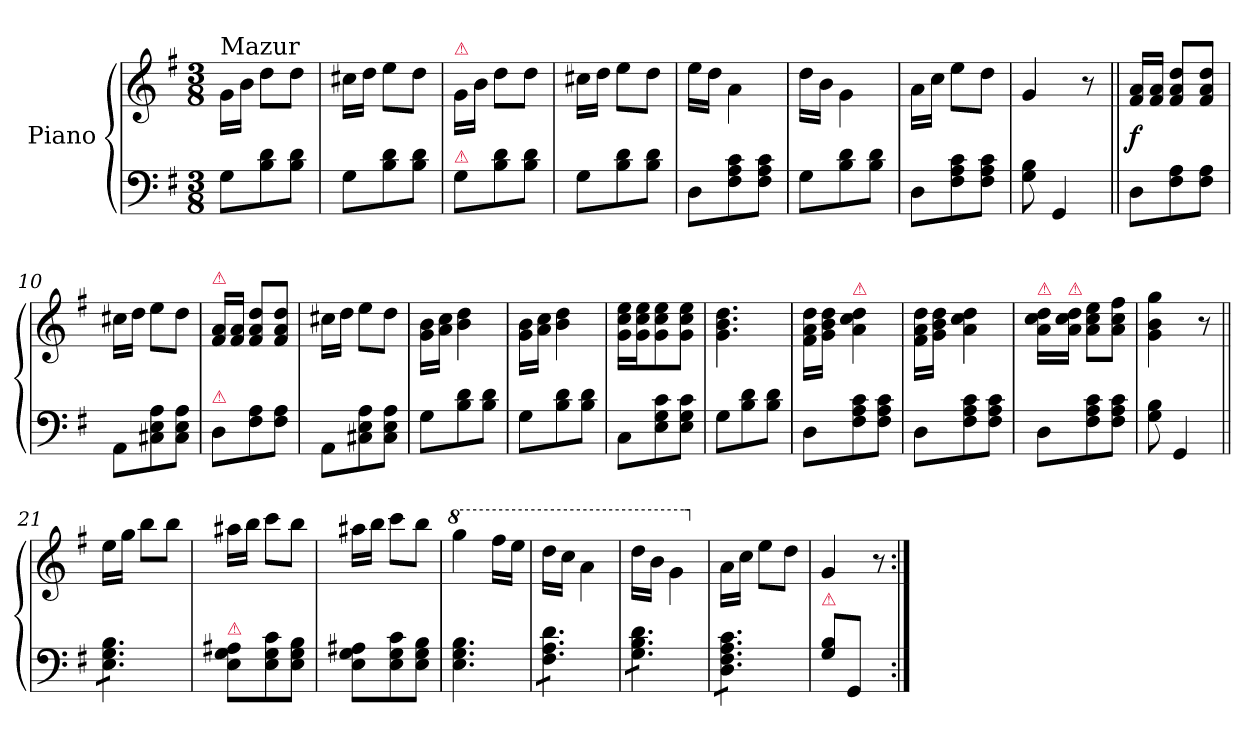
**kern	**kern	**dynam
*part1	*part1	*part1
*staff2	*staff1	*staff1/2
*I"Piano	*	*
*clefF4	*clefG2	*
*k[f#]	*k[f#]	*
*M3/8	*M3/8	*
=1	=1	=1
!	!LO:TX:a:t=Mazur	!
8G\L	16g\LL	.
.	16b\JJ	.
8B\ 8d\	8dd\L	.
8B\ 8d\J	8dd\J	.
=2	=2	=2
8G\L	16cc#X\LL	.
.	16dd\JJ	.
8B\ 8d\	8ee\L	.
8B\ 8d\J	8dd\J	.
=3	=3	=3
!	!LO:TX:a:color=crimson:t=⚠	!
!LO:TX:a:color=crimson:t=⚠	!	!
8G\L	16g\LL	.
.	16b\JJ	.
8B\ 8d\	8dd\L	.
8B\ 8d\J	8dd\J	.
=4	=4	=4
8G\L	16cc#X\LL	.
.	16dd\JJ	.
8B\ 8d\	8ee\L	.
8B\ 8d\J	8dd\J	.
=5	=5	=5
8D\L	16ee\LL	.
.	16dd\JJ	.
8F#\ 8A\ 8c\	4a\	.
8F#\ 8A\ 8c\J	.	.
=6	=6	=6
8G\L	16dd\LL	.
.	16b\JJ	.
8B\ 8d\	4g\	.
8B\ 8d\J	.	.
=7	=7	=7
8D\L	16a\LL	.
.	16cc\JJ	.
8F#\ 8A\ 8c\	8ee\L	.
8F#\ 8A\ 8c\J	8dd\J	.
=8	=8	=8
8G\ 8B\	4g/	.
4GG/	.	.
.	8r	.
=9||	=9||	=9||
8D\L	16f#/ 16a/LL	f
.	16f#/ 16a/JJ	.
8F#\ 8A\	8f#/ 8a/ 8dd/L	.
8F#\ 8A\J	8f#/ 8a/ 8dd/J	.
=10	=10	=10
8AA\L	16cc#X\LL	.
.	16dd\JJ	.
8C#X\ 8E\ 8A\	8ee\L	.
8C#\ 8E\ 8A\J	8dd\J	.
=11	=11	=11
!	!LO:TX:a:color=crimson:t=⚠	!
!LO:TX:a:color=crimson:t=⚠	!	!
8D\L	16f#/ 16a/LL	.
.	16f#/ 16a/JJ	.
8F#\ 8A\	8f#/ 8a/ 8dd/L	.
8F#\ 8A\J	8f#/ 8a/ 8dd/J	.
=12	=12	=12
8AA\L	16cc#X\LL	.
.	16dd\JJ	.
8C#X\ 8E\ 8A\	8ee\L	.
8C#\ 8E\ 8A\J	8dd\J	.
=13	=13	=13
8G\L	16g\ 16b\LL	.
.	16a\ 16cc\JJ	.
8B\ 8d\	4b\ 4dd\	.
8B\ 8d\J	.	.
=14	=14	=14
8G\L	16g\ 16b\LL	.
.	16a\ 16cc\JJ	.
8B\ 8d\	4b\ 4dd\	.
8B\ 8d\J	.	.
=15	=15	=15
8C\L	16g\ 16cc\ 16ee\LL	.
.	16g\ 16cc\ 16ee\J	.
8E\ 8G\ 8c\	8g\ 8cc\ 8ee\	.
8E\ 8G\ 8c\J	8g\ 8cc\ 8ee\J	.
=16	=16	=16
8G\L	4.g\ 4.b\ 4.dd\	.
8B\ 8d\	.	.
8B\ 8d\J	.	.
=17	=17	=17
8D\L	16f#\ 16a\ 16dd\LL	.
.	16g\ 16b\ 16dd\JJ	.
!	!LO:TX:a:color=crimson:t=⚠	!
8F#\ 8A\ 8c\	4a\ 4cc\ 4dd\	.
8F#\ 8A\ 8c\J	.	.
=18	=18	=18
8D\L	16f#\ 16a\ 16dd\LL	.
.	16g\ 16b\ 16dd\JJ	.
8F#\ 8A\ 8c\	4a\ 4cc\ 4dd\	.
8F#\ 8A\ 8c\J	.	.
=19	=19	=19
!	!LO:TX:a:color=crimson:t=⚠	!
8D\L	16a\ 16cc\ 16dd\LL	.
!	!LO:TX:a:color=crimson:t=⚠	!
.	16a\ 16cc\ 16dd\JJ	.
8F#\ 8A\ 8c\	8a\ 8cc\ 8ee\L	.
8F#\ 8A\ 8c\J	8a\ 8cc\ 8ff#\J	.
=20	=20	=20
8G\ 8B\	4g\ 4b\ 4gg\	.
4GG/	.	.
.	8r	.
=21||	=21||	=21||
*tremolo	*	*
8E\ 8G\ 8B\L	16ee\LL	.
.	16gg\JJ	.
8E\ 8G\ 8B\	8bb\L	.
8E\ 8G\ 8B\J	8bb\J	.
*Xtremolo	*	*
=22	=22	=22
!LO:TX:a:color=crimson:t=⚠	!	!
8E\ 8G\ 8A#X\L	16aa#X\LL	.
.	16bb\JJ	.
8E\ 8G\ 8c\	8ccc\L	.
8E\ 8G\ 8B\J	8bb\J	.
=23	=23	=23
8E\ 8G\ 8A#X\L	16aa#X\LL	.
.	16bb\JJ	.
8E\ 8G\ 8c\	8ccc\L	.
8E\ 8G\ 8B\J	8bb\J	.
=24	=24	=24
*	*8va	*
4.E\ 4.G\ 4.B\	4ggg\	.
.	16fff#\LL	.
.	16eee\JJ	.
=25	=25	=25
*tremolo	*	*
8F#\ 8A\ 8d\L	16ddd\LL	.
.	16ccc\JJ	.
8F#\ 8A\ 8d\	4aa\	.
8F#\ 8A\ 8d\J	.	.
=26	=26	=26
8G\ 8B\ 8d\L	16ddd\LL	.
.	16bb\JJ	.
8G\ 8B\ 8d\	4gg\	.
8G\ 8B\ 8d\J	.	.
=27	=27	=27
*	*X8va	*
8D\ 8F#\ 8A\ 8c\L	16a\LL	.
.	16cc\JJ	.
8D\ 8F#\ 8A\ 8c\	8ee\L	.
8D\ 8F#\ 8A\ 8c\J	8dd\J	.
*Xtremolo	*	*
=28	=28	=28
!LO:TX:a:color=crimson:t=⚠	!	!
8G\ 8B\L	4g/	.
8GG/J	.	.
8ryy	8r	.
=:|!	=:|!	=:|!
*-	*-	*-
